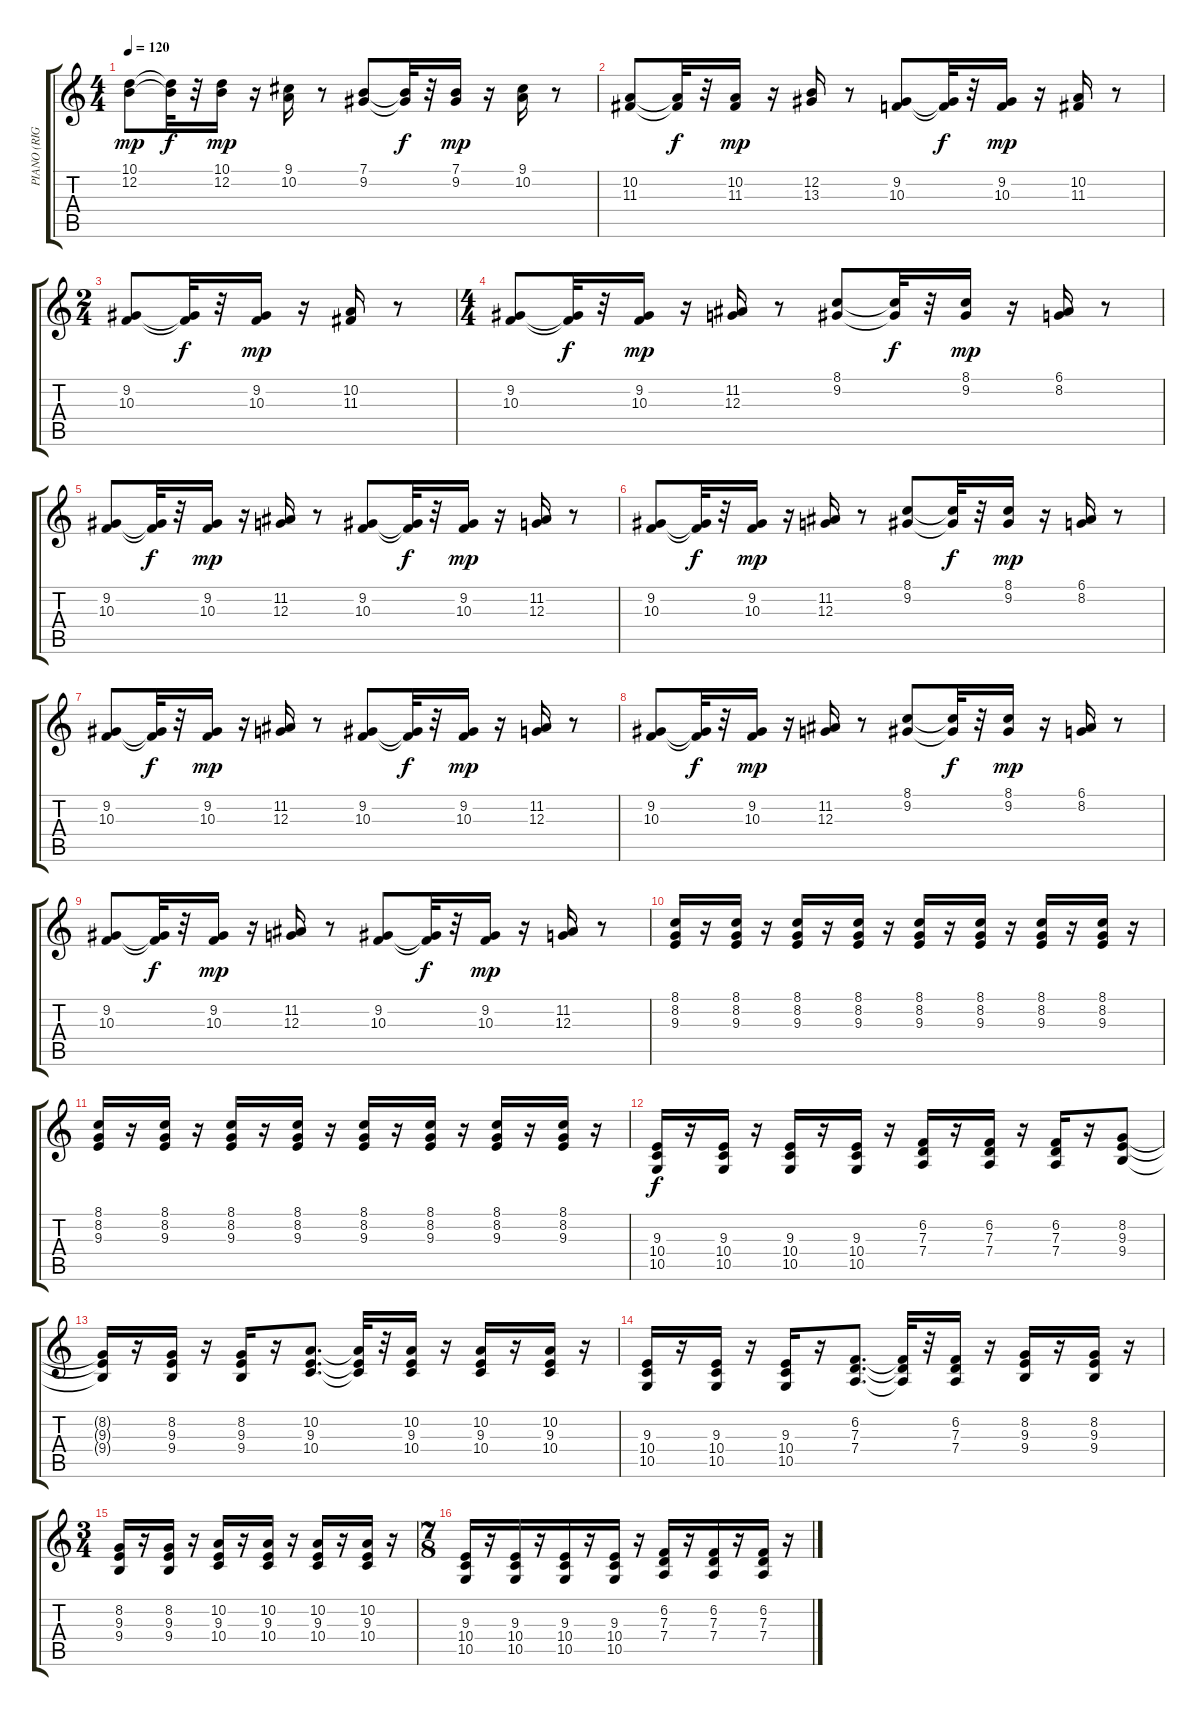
\track ("PIANO (RIGHT)    " "PIANO (RIG") {instrument acousticgrandpiano}
\staff {score tabs}
\tuning (E4 B3 G3 D3 A2 E2) {hide}
\ts (4 4)
\tempo 120
\clef g2
\ks c
(10.1 12.2).8{dy mp} (10.1{t} 12.2{t}).32{dy f} r.32 (10.1 12.2).16{dy mp} r.16 (9.1 10.2).16 r.8 (7.1 9.2).8 (7.1{t} 9.2{t}).32{dy f} r.32 (7.1 9.2).16{dy mp} r.16 (9.1 10.2).16 r.8 |
(10.2 11.3).8 (10.2{t} 11.3{t}).32{dy f} r.32 (10.2 11.3).16{dy mp} r.16 (12.2 13.3).16 r.8 (9.2 10.3).8 (9.2{t} 10.3{t}).32{dy f} r.32 (9.2 10.3).16{dy mp} r.16 (10.2 11.3).16 r.8 |
\ts (2 4)
(9.2 10.3).8 (9.2{t} 10.3{t}).32{dy f} r.32 (9.2 10.3).16{dy mp} r.16 (10.2 11.3).16 r.8 |
\ts (4 4)
(9.2 10.3).8 (9.2{t} 10.3{t}).32{dy f} r.32 (9.2 10.3).16{dy mp} r.16 (11.2 12.3).16 r.8 (8.1 9.2).8 (8.1{t} 9.2{t}).32{dy f} r.32 (8.1 9.2).16{dy mp} r.16 (6.1 8.2).16 r.8 |
(9.2 10.3).8 (9.2{t} 10.3{t}).32{dy f} r.32 (9.2 10.3).16{dy mp} r.16 (11.2 12.3).16 r.8 (9.2 10.3).8 (9.2{t} 10.3{t}).32{dy f} r.32 (9.2 10.3).16{dy mp} r.16 (11.2 12.3).16 r.8 |
(9.2 10.3).8 (9.2{t} 10.3{t}).32{dy f} r.32 (9.2 10.3).16{dy mp} r.16 (11.2 12.3).16 r.8 (8.1 9.2).8 (8.1{t} 9.2{t}).32{dy f} r.32 (8.1 9.2).16{dy mp} r.16 (6.1 8.2).16 r.8 |
(9.2 10.3).8 (9.2{t} 10.3{t}).32{dy f} r.32 (9.2 10.3).16{dy mp} r.16 (11.2 12.3).16 r.8 (9.2 10.3).8 (9.2{t} 10.3{t}).32{dy f} r.32 (9.2 10.3).16{dy mp} r.16 (11.2 12.3).16 r.8 |
(9.2 10.3).8 (9.2{t} 10.3{t}).32{dy f} r.32 (9.2 10.3).16{dy mp} r.16 (11.2 12.3).16 r.8 (8.1 9.2).8 (8.1{t} 9.2{t}).32{dy f} r.32 (8.1 9.2).16{dy mp} r.16 (6.1 8.2).16 r.8 |
(9.2 10.3).8 (9.2{t} 10.3{t}).32{dy f} r.32 (9.2 10.3).16{dy mp} r.16 (11.2 12.3).16 r.8 (9.2 10.3).8 (9.2{t} 10.3{t}).32{dy f} r.32 (9.2 10.3).16{dy mp} r.16 (11.2 12.3).16 r.8 |
(8.1 8.2 9.3).16 r.16 (8.1 8.2 9.3).16 r.16 (8.1 8.2 9.3).16 r.16 (8.1 8.2 9.3).16 r.16 (8.1 8.2 9.3).16 r.16 (8.1 8.2 9.3).16 r.16 (8.1 8.2 9.3).16 r.16 (8.1 8.2 9.3).16 r.16 |
(8.1 8.2 9.3).16 r.16 (8.1 8.2 9.3).16 r.16 (8.1 8.2 9.3).16 r.16 (8.1 8.2 9.3).16 r.16 (8.1 8.2 9.3).16 r.16 (8.1 8.2 9.3).16 r.16 (8.1 8.2 9.3).16 r.16 (8.1 8.2 9.3).16 r.16 |
(9.3 10.4 10.5).16{dy f} r.16 (9.3 10.4 10.5).16 r.16 (9.3 10.4 10.5).16 r.16 (9.3 10.4 10.5).16 r.16 (6.2 7.3 7.4).16 r.16 (6.2 7.3 7.4).16 r.16 (6.2 7.3 7.4).16 r.16 (8.2 9.3 9.4).8 |
(8.2{t} 9.3{t} 9.4{t}).16 r.16 (8.2 9.3 9.4).16 r.16 (8.2 9.3 9.4).16 r.16 (10.2 9.3 10.4).8{d} (10.2{t} 9.3{t} 10.4{t}).32 r.32 (10.2 9.3 10.4).16 r.16 (10.2 9.3 10.4).16 r.16 (10.2 9.3 10.4).16 r.16 |
(9.3 10.4 10.5).16 r.16 (9.3 10.4 10.5).16 r.16 (9.3 10.4 10.5).16 r.16 (6.2 7.3 7.4).8{d} (6.2{t} 7.3{t} 7.4{t}).32 r.32 (6.2 7.3 7.4).16 r.16 (8.2 9.3 9.4).16 r.16 (8.2 9.3 9.4).16 r.16 |
\ts (3 4)
(8.2 9.3 9.4).16 r.16 (8.2 9.3 9.4).16 r.16 (10.2 9.3 10.4).16 r.16 (10.2 9.3 10.4).16 r.16 (10.2 9.3 10.4).16 r.16 (10.2 9.3 10.4).16 r.16 |
\ts (7 8)
(9.3 10.4 10.5).16 r.16 (9.3 10.4 10.5).16 r.16 (9.3 10.4 10.5).16 r.16 (9.3 10.4 10.5).16 r.16 (6.2 7.3 7.4).16 r.16 (6.2 7.3 7.4).16 r.16 (6.2 7.3 7.4).16 r.16
